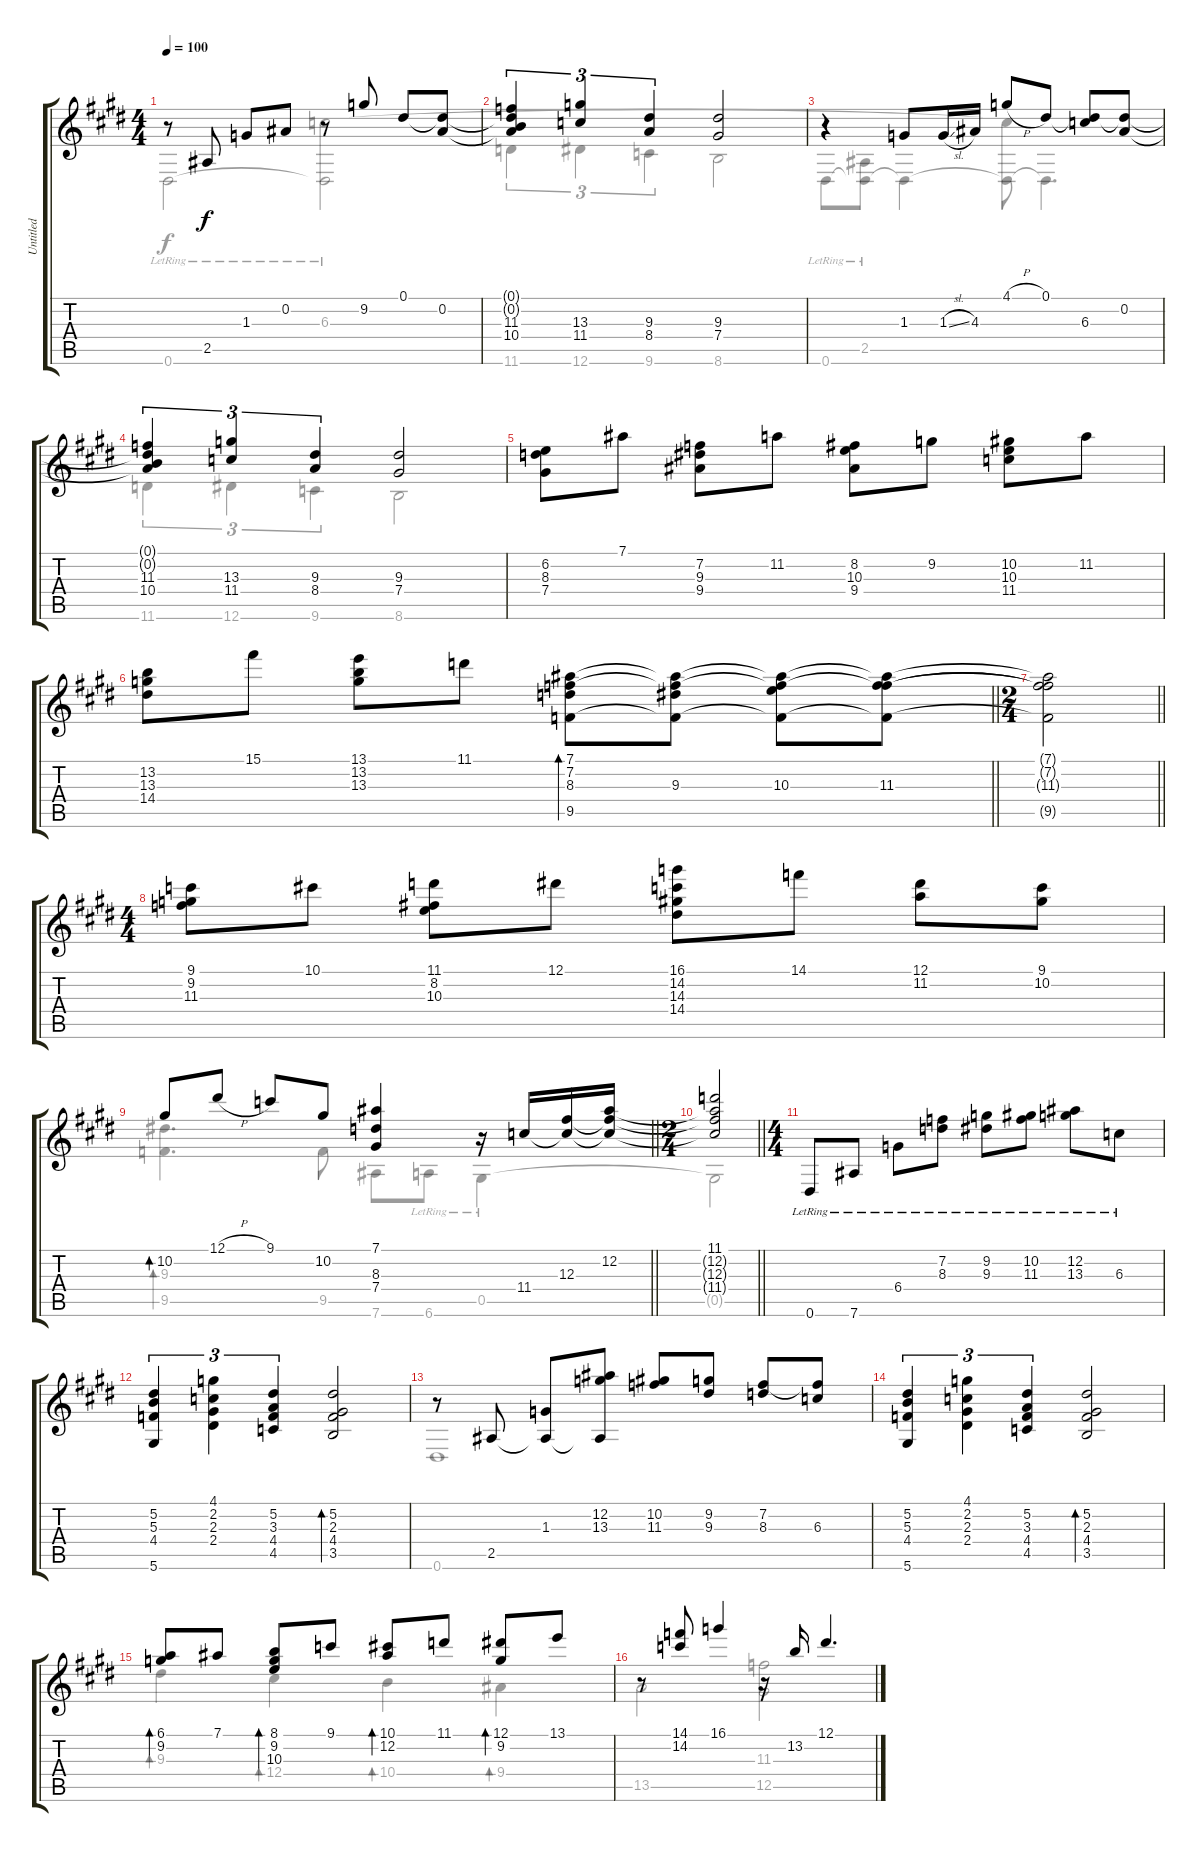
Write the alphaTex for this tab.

\track ("Untitled" "Untitled") {instrument acousticguitarnylon}
\staff {score tabs}
\tuning (Eb4 Bb3 Gb3 Db3 Ab2 Eb2) {hide}
\voice
\ts (4 4)
\tempo 100
\clef g2
\ks e
r.8{dy f instrument acousticguitarnylon} 2.5.8 1.3.8 0.2.8 r.8 9.2.8 0.1.8 (0.1{t} 0.2).8 |
\ks c#minor
(0.1{t} 0.2{t} 11.3 10.4).4{tu (3 2)} (13.3 11.4).4{tu (3 2)} (9.3 8.4).4{tu (3 2)} (9.3 7.4).2 |
r.4 1.3.8 1.3{sl}.16 4.3.16 4.1{h}.8 0.1.8 (0.1{t} 6.3).8 (0.1{t} 0.2).8 |
(0.1{t} 0.2{t} 11.3 10.4).4{tu (3 2)} (13.3 11.4).4{tu (3 2)} (9.3 8.4).4{tu (3 2)} (9.3 7.4).2 |
\ks e
(6.2 8.3 7.4).8 7.1.8 (7.2 9.3 9.4).8 11.2.8 (8.2 10.3 9.4).8 9.2.8 (10.2 10.3 11.4).8 11.2.8 |
\barLineRight lightlight
\ks c#minor
(13.2 13.3 14.4).8 15.1.8 (13.1 13.2 13.3).8 11.1.8 (7.1 7.2 8.3 9.5).8{bd 30} (7.1{t} 7.2{t} 9.3 9.5{t}).8 (7.1{t} 7.2{t} 10.3 9.5{t}).8 (7.1{t} 7.2{t} 11.3 9.5{t}).8 |
\ts (2 4)
\barLineRight lightlight
(7.1{t} 7.2{t} 11.3{t} 9.5{t}).2 |
\ts (4 4)
\ks e
(9.1 9.2 11.3).8 10.1.8 (11.1 8.2 10.3).8 12.1.8 (16.1 14.2 14.3 14.4).8 14.1.8 (12.1 11.2).8 (9.1 10.2).8 |
\barLineRight lightlight
\ks c#minor
10.2.8{bd 30} 12.1{h}.8 9.1.8 10.2.8 (7.1 8.3 7.4).4 r.16 11.4.16 (12.3 11.4{t}).16 (12.2 12.3{t} 11.4{t}).16 |
\ts (2 4)
\barLineRight lightlight
(11.1 12.2{t} 12.3{t} 11.4{t}).2 |
\ts (4 4)
\ks e
0.6{lr}.8 7.6{lr}.8 6.4{lr}.8 (7.2{lr} 8.3{lr}).8 (9.2{lr} 9.3{lr}).8 (10.2{lr} 11.3{lr}).8 (12.2{lr} 13.3{lr}).8 6.3{lr}.8 |
\ks c#minor
(5.2 5.3 4.4 5.6).4{tu (3 2)} (4.1 2.2 2.3 2.4).4{tu (3 2)} (5.2 3.3 4.4 4.5).4{tu (3 2)} (5.2 2.3 4.4 3.5).2{bd 30} |
r.8 2.5.8 (1.3 2.5{t}).8 (12.2 13.3 2.5{t}).8 (10.2 11.3).8 (9.2 9.3).8 (7.2 8.3).8 (7.2{t} 6.3).8 |
(5.2 5.3 4.4 5.6).4{tu (3 2)} (4.1 2.2 2.3 2.4).4{tu (3 2)} (5.2 3.3 4.4 4.5).4{tu (3 2)} (5.2 2.3 4.4 3.5).2{bd 30} |
\ks e
(6.1 9.2).8{bd 30} 7.1.8 (8.1 9.2 10.3).8{bd 30} 9.1.8 (10.1 12.2).8{bd 30} 11.1.8 (12.1 9.2).8{bd 30} 13.1.8 |
\ks c#minor
r.8 (14.1 14.2).8 16.1.4 r.16 13.2.16 12.1.4{d}
\voice
\clef g2
\ottava regular
\simile none
\ks e
0.6{lr}.2{dy f} (6.3{lr} 0.6{t}).2 |
\ks c#minor
11.6.4{tu (3 2)} 12.6.4{tu (3 2)} 9.6.4{tu (3 2)} 8.6.2 |
0.6{lr}.8 (2.5{lr} 0.6{t}).8 0.6{t}.4 (6.3{t} 0.6{t}).8 0.6{t}.4{d} |
11.6.4{tu (3 2)} 12.6.4{tu (3 2)} 9.6.4{tu (3 2)} 8.6.2 |
\ks e
|
\barLineRight lightlight
\ks c#minor
|
\barLineRight lightlight
|
\ks e
|
\barLineRight lightlight
\ks c#minor
(9.3 9.5).4{d bd 30} 9.5.8 7.6.8 6.6{lr}.8 0.5{lr}.4 |
\barLineRight lightlight
0.5{t}.2 |
\ks e
|
\ks c#minor
|
0.6.1 |
|
\ks e
9.3.4{bd 30} 12.4.4{bd 30} 10.4.4{bd 30} 9.4.4{bd 30} |
\ks c#minor
13.5.2 (11.3 12.5).2
